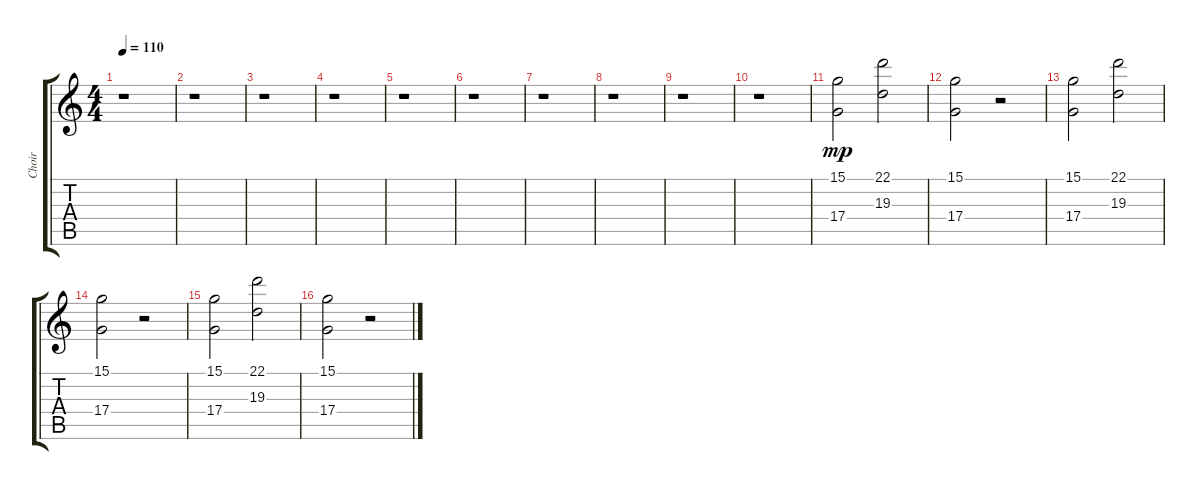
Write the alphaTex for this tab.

\track ("Choir" "Choir") {instrument choiraahs}
\staff {score tabs}
\tuning (E4 B3 G3 D3 A2 E2) {hide}
\ts (4 4)
\tempo 110
\clef g2
\ks c
r.1{dy f} |
r.1 |
r.1 |
r.1 |
r.1 |
r.1 |
r.1 |
r.1 |
r.1 |
r.1 |
(15.1 17.4).2{dy mp} (22.1 19.3).2 |
(15.1 17.4).2 r.2 |
(15.1 17.4).2 (22.1 19.3).2 |
(15.1 17.4).2 r.2 |
(15.1 17.4).2 (22.1 19.3).2 |
(15.1 17.4).2 r.2
